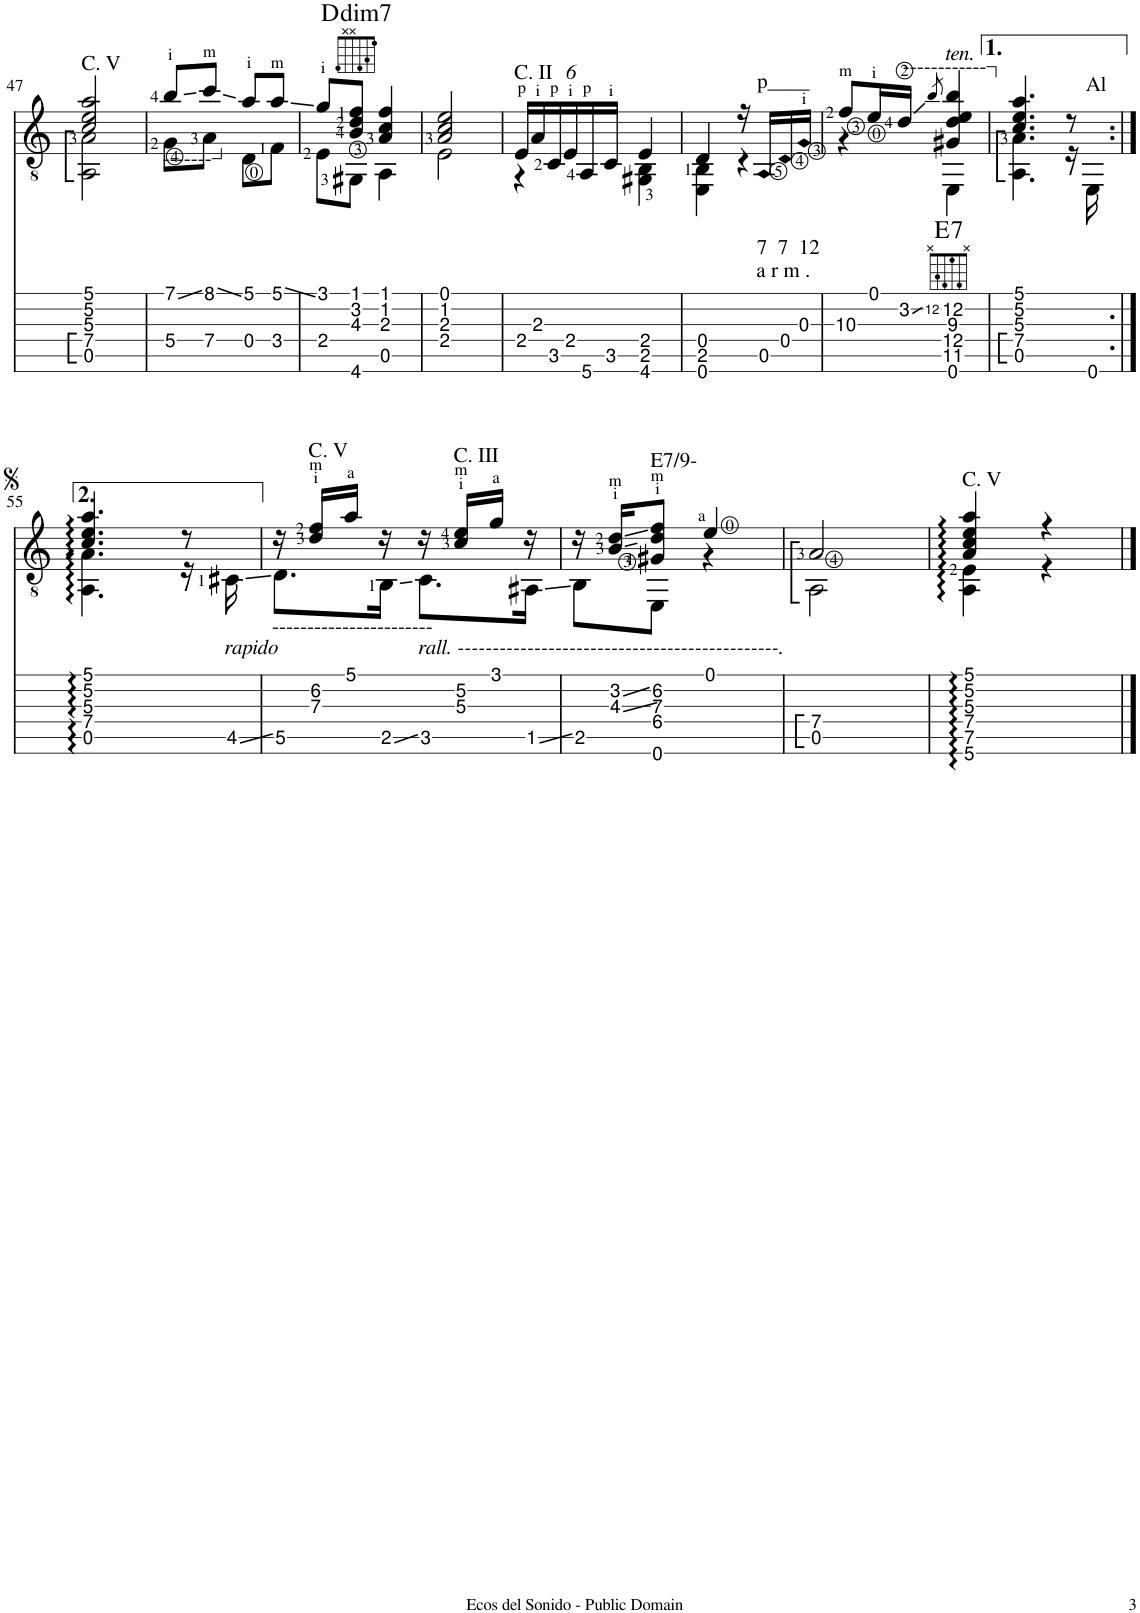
**kern	**kern	**harte
*part1	*part1	*part1
*staff2	*staff1	*
*I"Guitar	*	*
*I'Guit.	*	*
!!LO:PB:g=z
*	*clefGv2	*
*k[]	*k[]	*
*M2/4	*M2/4	*
=47	=47	=47
*^	*^	*
!	!	!LO:TX:a:t=C. V	!	!
2c 2e 2a	2AA 2A	2c/ 2e/ 2a/	2AA\ 2A\	.
=48	=48	=48	=48	=48
!	!	!LO:TX:a:t=-------┘	!	!
8bL	8GL	8b/L	8G\L	.
8ccJ	8AJ	8cc/J	8A\J	.
8aL	8DL	8a/L	8D\L	.
8aJ	8FJ	8a/J	8F\J	.
=49	=49	=49	=49	=49
8gL	8EL	8g/L	8E\L	.
!	!	!	!	!LO:H:kt=dim7
8B\ 8d\ 8f\J	8GG#J	8B/ 8d/ 8f/J	8GG#X\J	D:dim7
4A 4c 4f	4AA	4A/ 4c/ 4f/	4AA\	.
=50	=50	=50	=50	=50
2A 2c 2e	2E	2A/ 2c/ 2e/	2E\	.
=51	=51	=51	=51	=51
*Xbrackettup	*	*Xbrackettup	*	*
!	!	!LO:TX:a:t=C. II	!	!
24ELL	4r	24E/LL	4r	.
24A	.	24A/	.	.
24CJ	.	24C/	.	.
24EL	.	24E/	.	.
24AA	.	24AA/	.	.
24CJJ	.	24C/JJ	.	.
4E	4GG# 4BB	4E/	4GG#X\ 4BB\	.
=52	=52	=52	=52	=52
4D	4EE 4BB	4D/	4EE\ 4BB\	.
16r	4r	16r	4r	.
!	!	!LO:TX:a:t=p____	!	!
!LO:TX:a:t=7  7  12	!	!	!	!
!LO:TX:a:t=a r m .	!	!	!	!
16AALL	.	16AA/LL	.	.
16D	.	16D/	.	.
16GJJ	.	16G/JJ	.	.
=53	=53	=53	=53	=53
8fL	4r	8f/L	4r	.
16eL	.	16e/L	.	.
!	!	!LO:TX:a:t=------------┐	!	!
16dJJ	.	16d/JJ	.	.
qb	.	8qb/	.	.
!	!	!LO:TX:a:i:t=ten.	!	!LO:H:kt=7
4G# 4d 4e 4b	4EE	4G#X/ 4d/ 4e/ 4b/	4EE\	E:7
=54	=54	=54	=54	=54
4.c 4.e 4.a	4.AA 4.A	4.c/ 4.e/ 4.a/	4.AA\ 4.A\	.
8r	16r	8r	16r	.
!	!	!	!LO:TX:a:t=Al	!
.	16EE	.	16EE\	.
!!LO:LB:g=z	!!
=55:|!	=55:|!	=55:|!	=55:|!	=55:|!
4.c:: 4.e:: 4.a::	4.AA:: 4.A::	4.c/ 4.e/ 4.a/	4.AA\ 4.A\	.
8r	16r	8r	16r	.
!	!LO:TX:a:i:t=rapido	!	!	!
.	16C#	.	16C#X\	.
=56	=56	=56	=56	=56
!	!	!LO:TX:b:t=-----------------------	!	!
16r	8.DL	16r	8.D\L	.
!	!	!LO:TX:a:t=C. V	!	!
16d\ 16f\LL	.	16d/ 16f/LL	.	.
16aJJ	.	16a/JJ	.	.
16r	16BBJk	16r	16BB\Jk	.
!LO:TX:a:i:t=rall. ----------------------------------------------.	!	!	!	!
16r	8.CL	16r	8.C\L	.
!	!	!LO:TX:a:t=C. III	!	!
16c\ 16e\LL	.	16c/ 16e/LL	.	.
16gJJ	.	16g/JJ	.	.
16r	16AA#Jk	16r	16AA#X\Jk	.
=57	=57	=57	=57	=57
16r	8BBL	16r	8BB\L	.
16B\ 16d\KL	.	16B/ 16d/KL	.	.
!	!	!LO:TX:a:t=E7/9-	!	!
8G#\ 8d\ 8f\J	8EEJ	8G#X/ 8d/ 8f/J	8EE\J	.
4e	4r	4e/	4r	.
=58	=58	=58	=58	=58
2A	2AA	2A/	2AA\	.
=59	=59	=59	=59	=59
!	!	!LO:TX:a:t=C. V	!	!
4A:: 4c:: 4e:: 4a::	4AA:: 4E::	4A/ 4c/ 4e/ 4a/	4AA\ 4E\	.
4r	4r	4r	4r	.
*v	*v	*	*	*
*	*v	*v	*
==	==	==
*-	*-	*-
